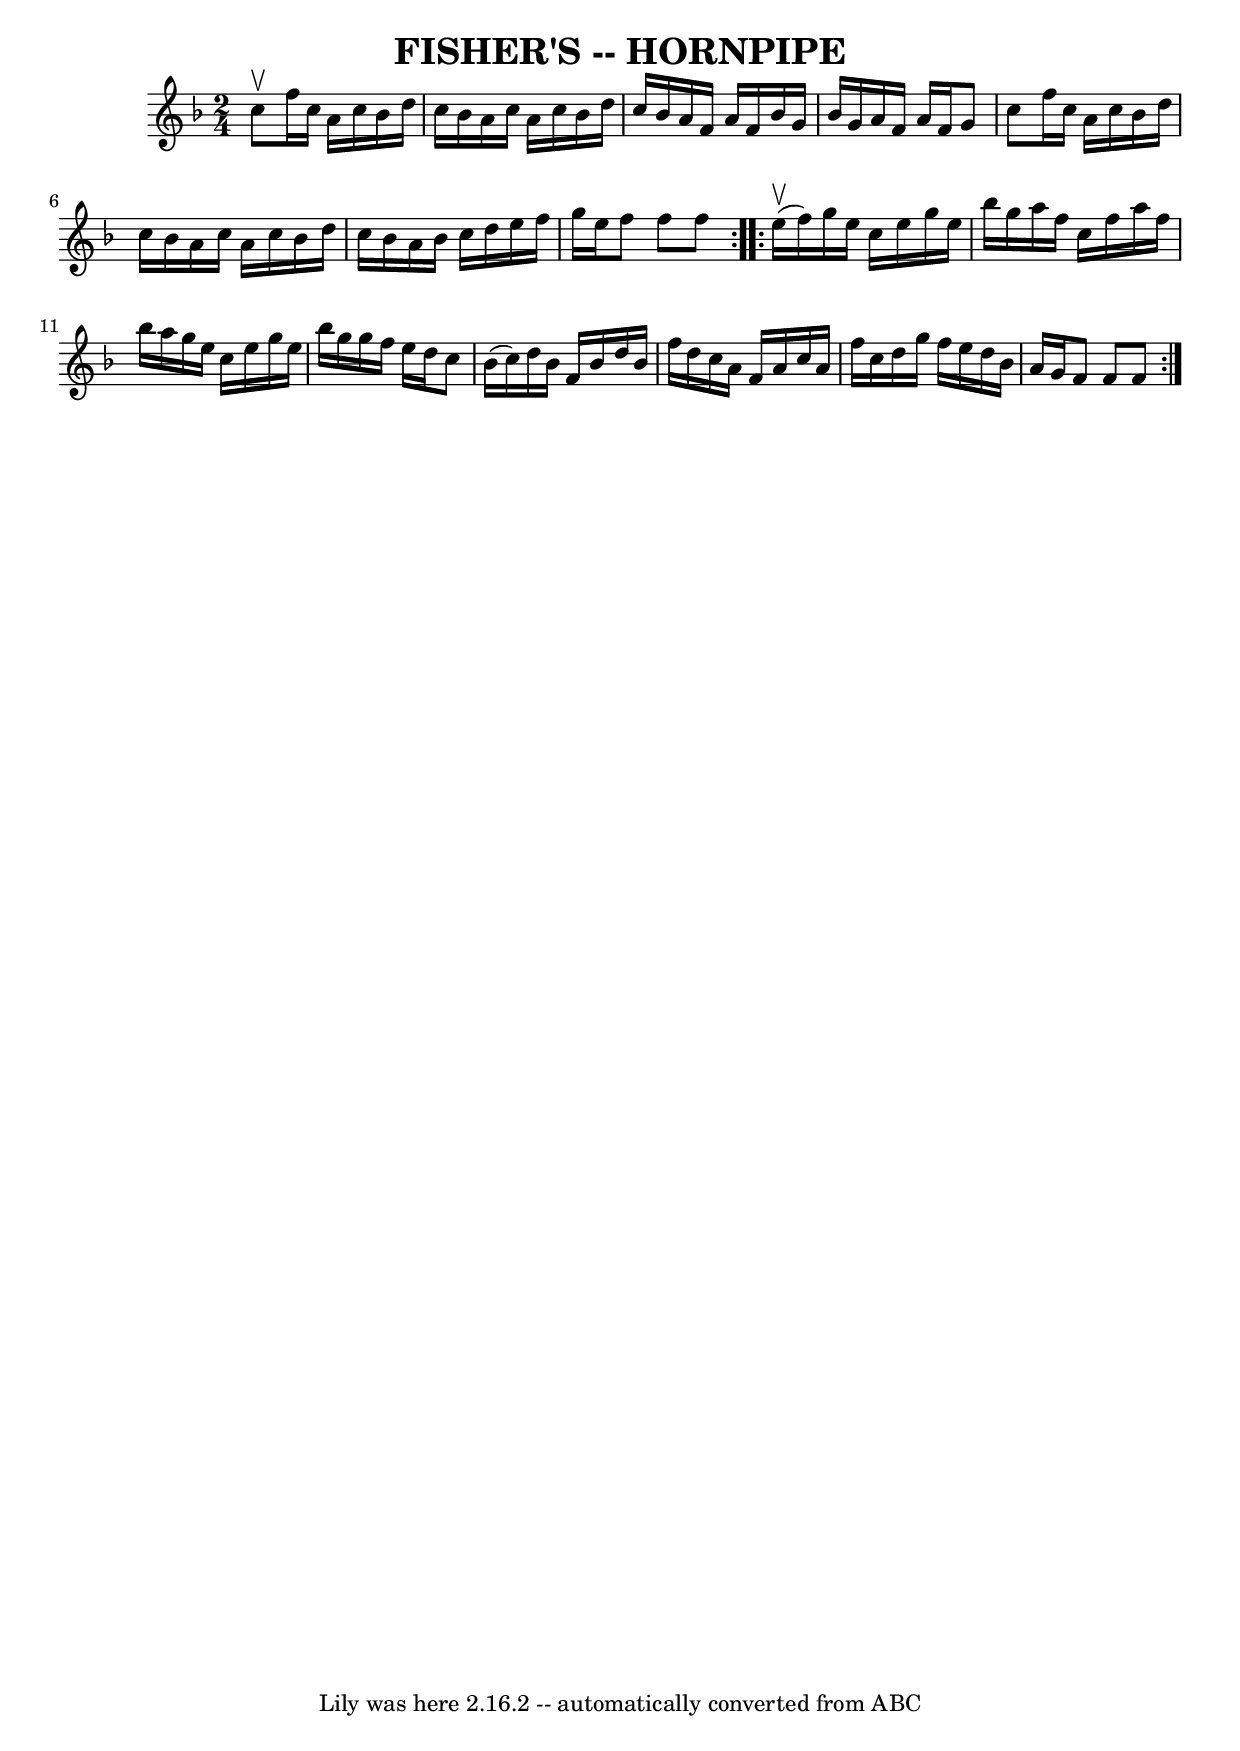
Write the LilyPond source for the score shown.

\version "2.16.2"
\include "Mammoth.ily"
\header {
  %% book = "Ryan's Mammoth Collection of Fiddle Tunes"
  crossRefNumber = "1"
  footnotes = "\\\\\\\\FISHER'S HORNPIPE -- First couple down the outside, back; down the centre,\\\\back; cast off; swing 6 hands quite round; right and left."
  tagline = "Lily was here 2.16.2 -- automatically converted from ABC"
  title = "FISHER'S -- HORNPIPE"

}
voicedefault =  {



  \repeat volta 2 {

    \time 2/4 
    \key f \major
    c''8^\upbow       |
    f''16 c''16 a'16  
    c''16 bes'16 d''16 c''16 bes'16    |
    a'16 c''16    
    a'16 c''16 bes'16 d''16 c''16 bes'16    |
    a'16 f'16  
    a'16 f'16 bes'16 g'16 bes'16 g'16    |
    a'16 f'16   
    a'16 f'16 g'8 c''8    |
    |
    f''16 c''16 a'16  
    c''16 bes'16 d''16 c''16 bes'16    |
    a'16 c''16    
    a'16 c''16 bes'16 d''16 c''16 bes'16    |
    a'16    
    bes'16 c''16 d''16 e''16 f''16 g''16 e''16    |
    f''8 
    f''8 f''8    
  }     
  \repeat volta 2 {
    e''16 (^\upbow f''16)       
    |
    g''16 e''16 c''16 e''16 g''16 e''16 bes''16    
    g''16    |
    a''16 f''16 c''16 f''16 a''16 f''16    
    bes''16 a''16    |
    g''16 e''16 c''16 e''16 g''16    
    e''16 bes''16 g''16    |
    g''16 f''16 e''16 d''16    
    c''8 bes'16 (c''16)   |
    |
    d''16 bes'16 f'16  
    bes'16 d''16 bes'16 f''16 d''16    |
    c''16 a'16    
    f'16 a'16 c''16 a'16 f''16 c''16    |
    d''16 g''16    
    f''16 e''16 d''16 bes'16 a'16 g'16    |
    f'8 f'8    
    f'8    
  }   

}

\score{
  <<

    \context Staff="default"
    {
      \voicedefault 
      
    }

  >>
  \layout {
    
  }
  \midi {
  }

}
